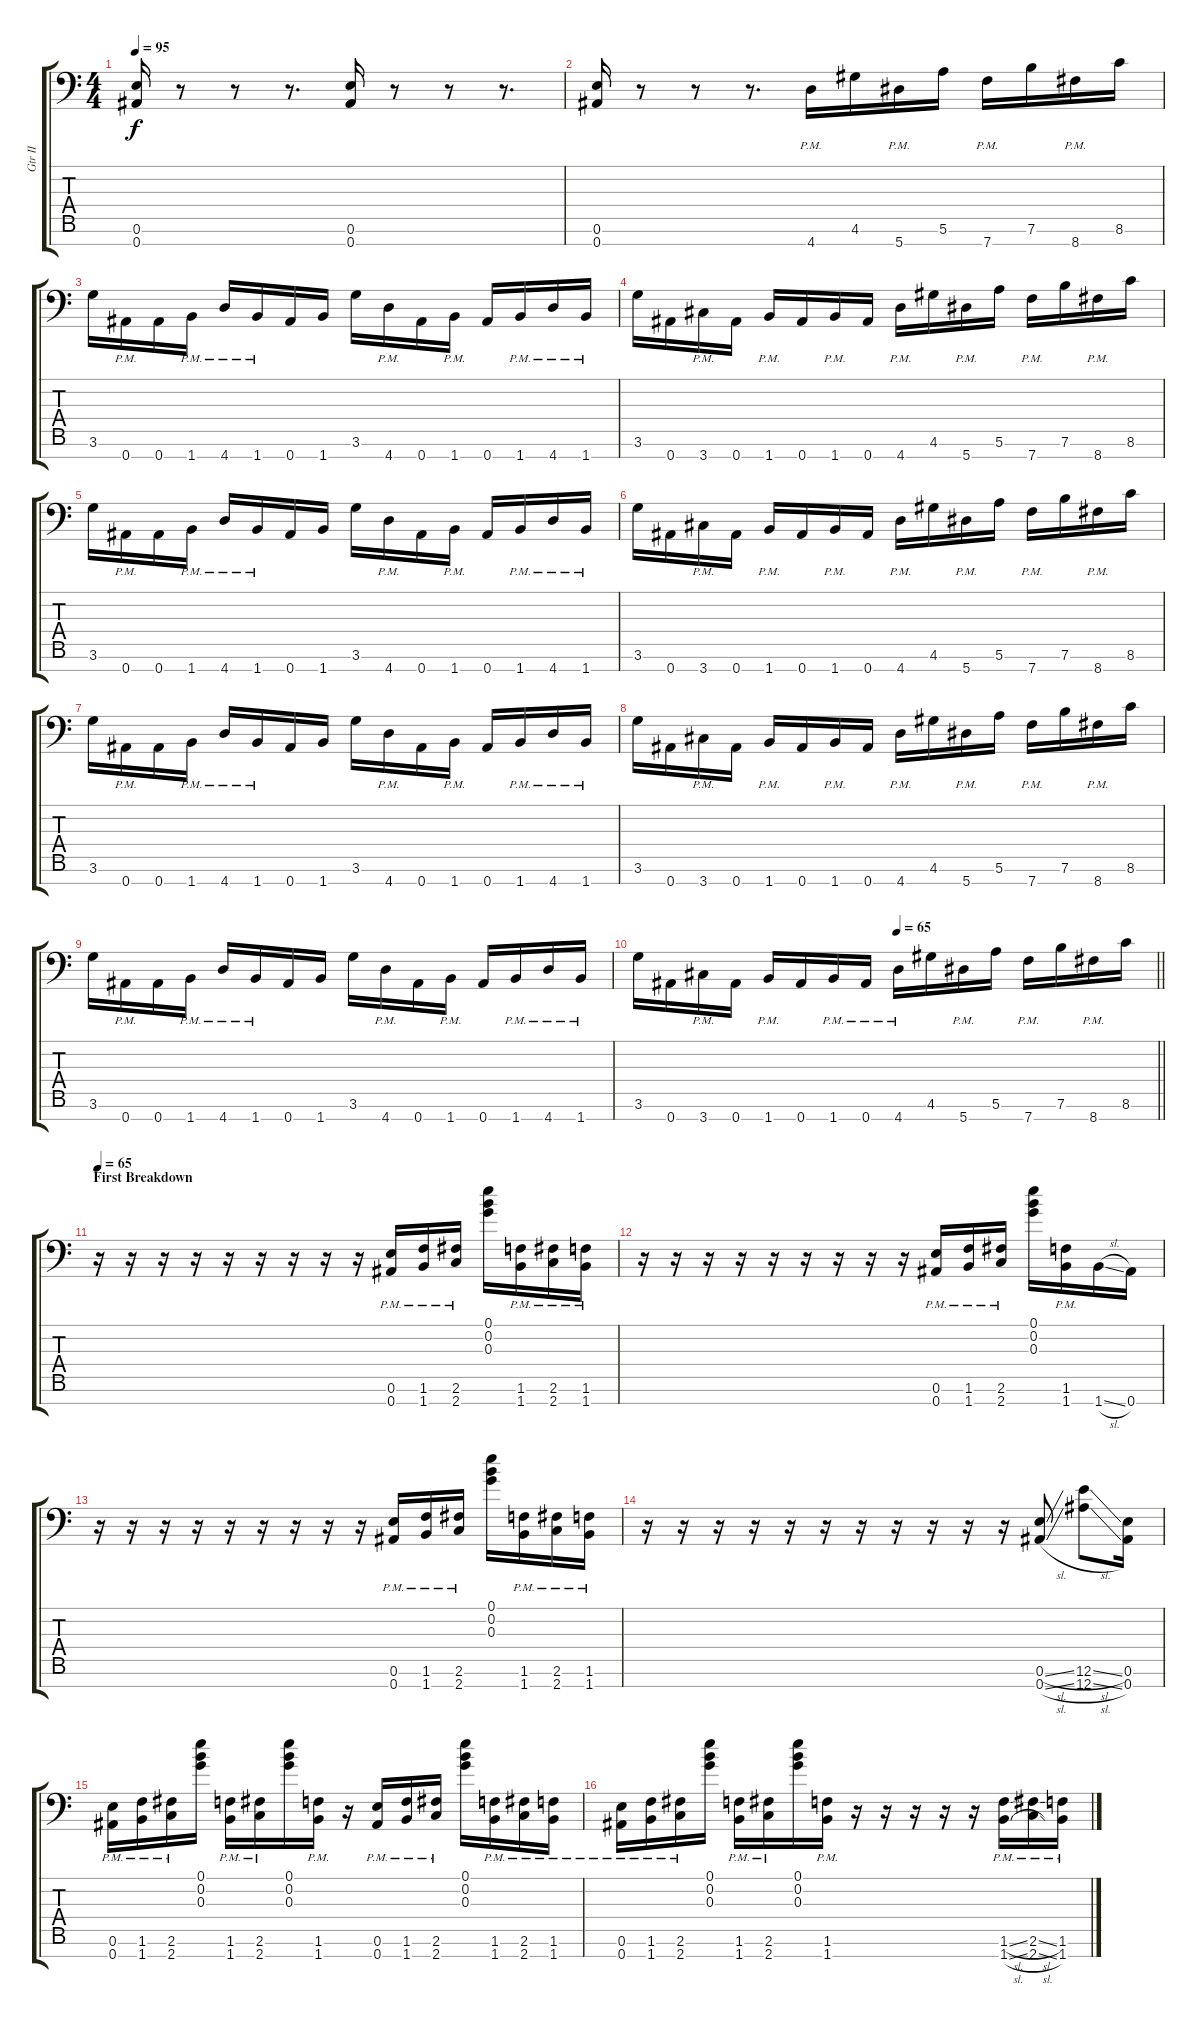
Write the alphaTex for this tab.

\track ("Gtr II" "Gtr II") {instrument overdrivenguitar}
\staff {score tabs}
\tuning (E4 B3 G3 D3 A2 E2 Bb1) {hide}
\ts (4 4)
\tempo 95
\clef f4
\ks c
(0.6 0.7).16{dy f} r.8 r.8 r.8{d} (0.6 0.7).16 r.8 r.8 r.8{d} |
(0.6 0.7).16 r.8 r.8 r.8{d} 4.7{pm}.16 4.6.16 5.7{pm}.16 5.6.16 7.7{pm}.16 7.6.16 8.7{pm}.16 8.6.16 |
3.6.16 0.7{pm}.16 0.7.16 1.7{pm}.16 4.7{pm}.16 1.7{pm}.16 0.7.16 1.7.16 3.6.16 4.7{pm}.16 0.7.16 1.7{pm}.16 0.7.16 1.7{pm}.16 4.7{pm}.16 1.7{pm}.16 |
3.6.16 0.7.16 3.7{pm}.16 0.7.16 1.7{pm}.16 0.7.16 1.7{pm}.16 0.7.16 4.7{pm}.16 4.6.16 5.7{pm}.16 5.6.16 7.7{pm}.16 7.6.16 8.7{pm}.16 8.6.16 |
3.6.16 0.7{pm}.16 0.7.16 1.7{pm}.16 4.7{pm}.16 1.7{pm}.16 0.7.16 1.7.16 3.6.16 4.7{pm}.16 0.7.16 1.7{pm}.16 0.7.16 1.7{pm}.16 4.7{pm}.16 1.7{pm}.16 |
3.6.16 0.7.16 3.7{pm}.16 0.7.16 1.7{pm}.16 0.7.16 1.7{pm}.16 0.7.16 4.7{pm}.16 4.6.16 5.7{pm}.16 5.6.16 7.7{pm}.16 7.6.16 8.7{pm}.16 8.6.16 |
3.6.16 0.7{pm}.16 0.7.16 1.7{pm}.16 4.7{pm}.16 1.7{pm}.16 0.7.16 1.7.16 3.6.16 4.7{pm}.16 0.7.16 1.7{pm}.16 0.7.16 1.7{pm}.16 4.7{pm}.16 1.7{pm}.16 |
3.6.16 0.7.16 3.7{pm}.16 0.7.16 1.7{pm}.16 0.7.16 1.7{pm}.16 0.7.16 4.7{pm}.16 4.6.16 5.7{pm}.16 5.6.16 7.7{pm}.16 7.6.16 8.7{pm}.16 8.6.16 |
3.6.16 0.7{pm}.16 0.7.16 1.7{pm}.16 4.7{pm}.16 1.7{pm}.16 0.7.16 1.7.16 3.6.16 4.7{pm}.16 0.7.16 1.7{pm}.16 0.7.16 1.7{pm}.16 4.7{pm}.16 1.7{pm}.16 |
\tempo (65 0.5)
\barLineRight lightlight
3.6.16 0.7.16 3.7{pm}.16 0.7.16 1.7{pm}.16 0.7.16 1.7{pm}.16 0.7{pm}.16 4.7{pm}.16 4.6.16 5.7{pm}.16 5.6.16 7.7{pm}.16 7.6.16 8.7{pm}.16 8.6.16 |
\section ("" "First Breakdown")
\tempo 65
r.16 r.16 r.16 r.16 r.16 r.16 r.16 r.16 r.16 (0.6{pm} 0.7{pm}).16 (1.6{pm} 1.7{pm}).16 (2.6{pm} 2.7{pm}).16 (0.1 0.2 0.3).16 (1.6{pm} 1.7{pm}).16 (2.6{pm} 2.7{pm}).16 (1.6{pm} 1.7{pm}).16 |
r.16 r.16 r.16 r.16 r.16 r.16 r.16 r.16 r.16 (0.6{pm} 0.7{pm}).16 (1.6{pm} 1.7{pm}).16 (2.6{pm} 2.7{pm}).16 (0.1 0.2 0.3).16 (1.6{pm} 1.7{pm}).16 1.7{sl}.16 0.7.16 |
r.16 r.16 r.16 r.16 r.16 r.16 r.16 r.16 r.16 (0.6{pm} 0.7{pm}).16 (1.6{pm} 1.7{pm}).16 (2.6{pm} 2.7{pm}).16 (0.1 0.2 0.3).16 (1.6{pm} 1.7{pm}).16 (2.6{pm} 2.7{pm}).16 (1.6{pm} 1.7{pm}).16 |
r.16 r.16 r.16 r.16 r.16 r.16 r.16 r.16 r.16 r.16 r.16 (0.6{sl} 0.7{sl}).8 (12.6{sl} 12.7{sl}).8 (0.6 0.7).16 |
(0.6{pm} 0.7{pm}).16 (1.6{pm} 1.7{pm}).16 (2.6{pm} 2.7{pm}).16 (0.1 0.2 0.3).16 (1.6{pm} 1.7{pm}).16 (2.6{pm} 2.7{pm}).16 (0.1 0.2 0.3).16 (1.6{pm} 1.7{pm}).16 r.16 (0.6{pm} 0.7{pm}).16 (1.6{pm} 1.7{pm}).16 (2.6{pm} 2.7{pm}).16 (0.1 0.2 0.3).16 (1.6{pm} 1.7{pm}).16 (2.6{pm} 2.7{pm}).16 (1.6{pm} 1.7{pm}).16 |
(0.6{pm} 0.7{pm}).16 (1.6{pm} 1.7{pm}).16 (2.6{pm} 2.7{pm}).16 (0.1 0.2 0.3).16 (1.6{pm} 1.7{pm}).16 (2.6{pm} 2.7{pm}).16 (0.1 0.2 0.3).16 (1.6{pm} 1.7{pm}).16 r.16 r.16 r.16 r.16 r.16 (1.6{sl pm} 1.7{sl pm}).16 (2.6{sl pm} 2.7{sl pm}).16 (1.6{pm} 1.7{pm}).16
